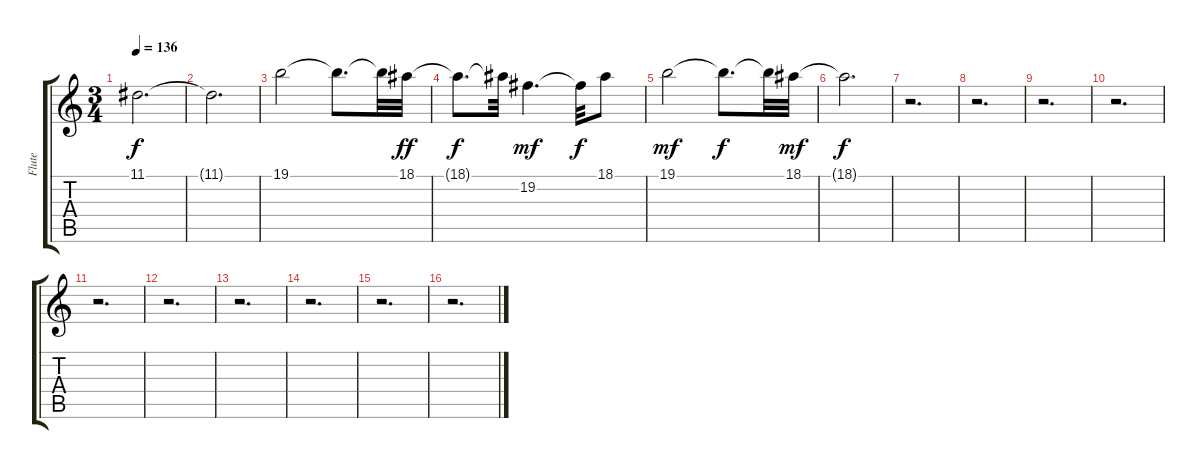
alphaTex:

\track ("Flute               " "Flute     ") {instrument flute}
\staff {score tabs}
\tuning (E4 B3 G3 D3 A2 E2) {hide}
\ts (3 4)
\tempo 136
\clef g2
\ks c
11.1{t}.2{d dy f} |
11.1{t}.2{d} |
19.1.2 19.1{t}.8{d} 19.1{t}.32 18.1.32{dy ff} |
18.1{t}.8{d dy f} 18.1{t}.32 19.2.4{d dy mf} 19.2{t}.32{dy f} 18.1.8 |
19.1.2{dy mf} 19.1{t}.8{d dy f} 19.1{t}.32 18.1.32{dy mf} |
18.1{t}.2{d dy f} |
r.2{d} |
r.2{d} |
r.2{d} |
r.2{d} |
r.2{d} |
r.2{d} |
r.2{d} |
r.2{d} |
r.2{d} |
r.2{d}
